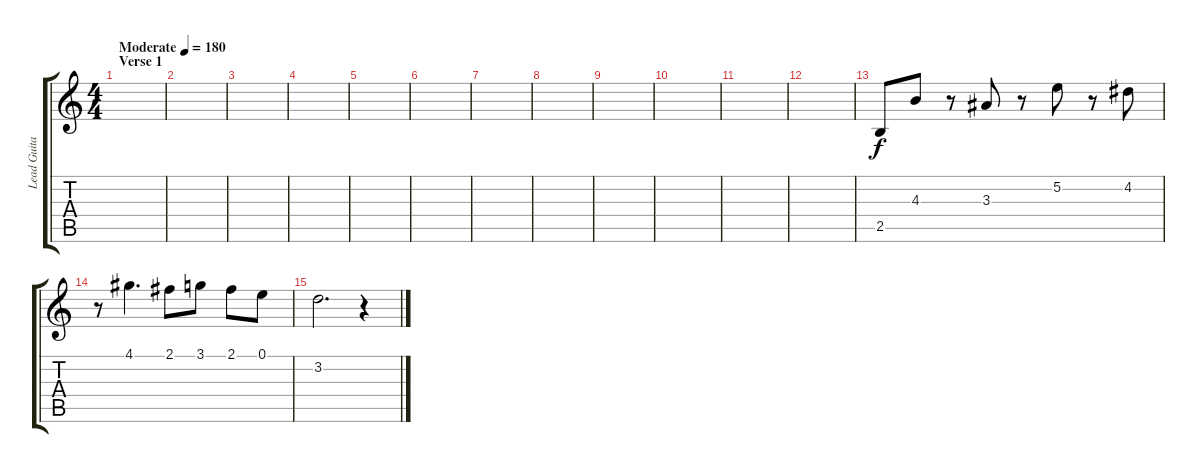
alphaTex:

\track ("Lead Guitar" "Lead Guita") {instrument overdrivenguitar}
\staff {score tabs}
\tuning (E4 B3 G3 D3 A2 E2) {hide}
\ts (4 4)
\section ("" "Verse 1")
\tempo (180 "Moderate")
\clef g2
\ks c
|
|
|
|
|
|
|
|
|
|
|
|
2.5.8 4.3.8 r.8 3.3.8 r.8 5.2.8 r.8 4.2.8 |
r.8 4.1.4{d} 2.1.8 3.1.8 2.1.8 0.1.8 |
3.2.2{d} r.4
